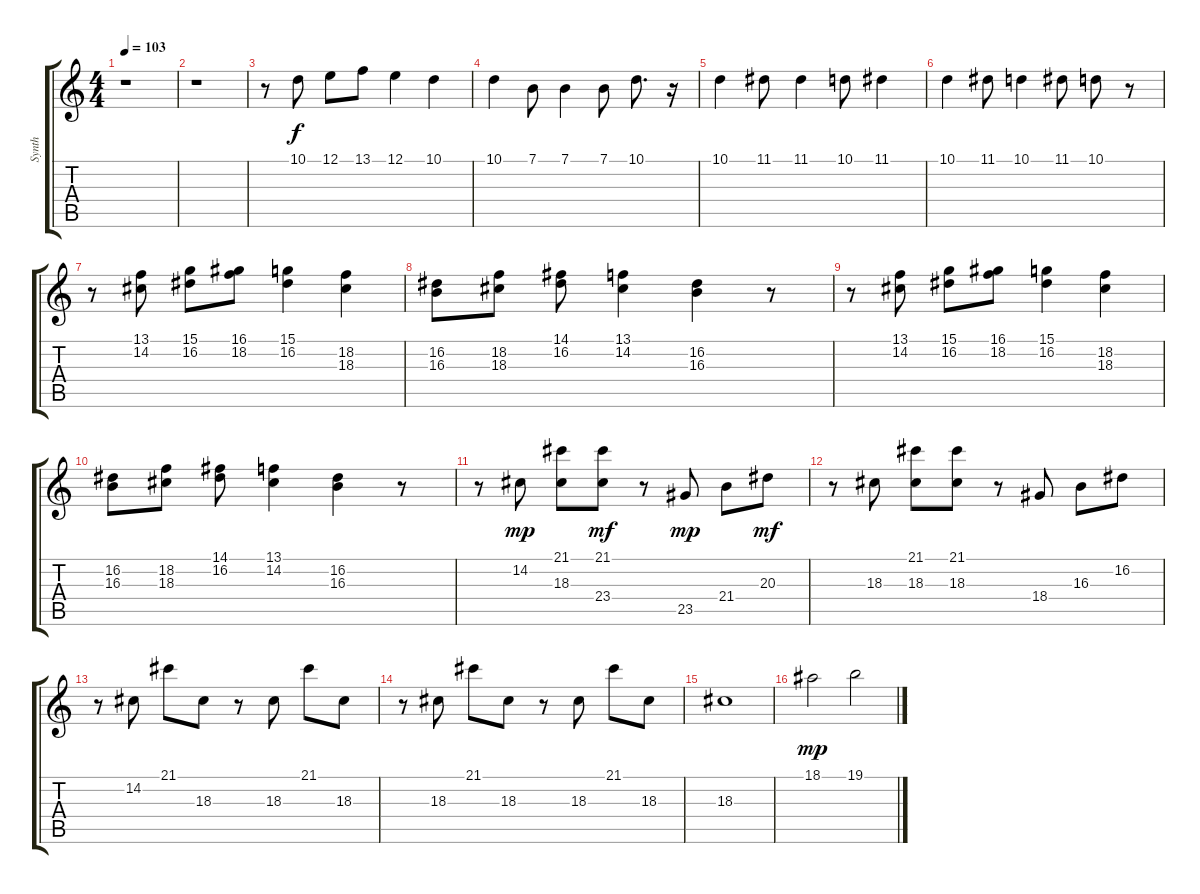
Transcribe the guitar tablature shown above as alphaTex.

\track ("Synth" "Synth") {instrument recorder}
\staff {score tabs}
\tuning (E4 B3 G3 D3 A2 E2) {hide}
\ts (4 4)
\tempo 103
\clef g2
\ks c
r.1{dy mf} |
r.1 |
r.8 10.1.8{dy f} 12.1.8 13.1.8 12.1.4 10.1.4 |
10.1.4 7.1.8 7.1.4 7.1.8 10.1.8{d} r.16 |
10.1.4 11.1.8 11.1.4 10.1.8 11.1.4 |
10.1.4 11.1.8 10.1.4 11.1.8 10.1.8 r.8 |
r.8 (13.1 14.2).8 (15.1 16.2).8 (16.1 18.2).8 (15.1 16.2).4 (18.2 18.3).4 |
(16.2 16.3).8 (18.2 18.3).8 (14.1 16.2).8 (13.1 14.2).4 (16.2 16.3).4 r.8 |
r.8 (13.1 14.2).8 (15.1 16.2).8 (16.1 18.2).8 (15.1 16.2).4 (18.2 18.3).4 |
(16.2 16.3).8 (18.2 18.3).8 (14.1 16.2).8 (13.1 14.2).4 (16.2 16.3).4 r.8 |
r.8 14.2.8{dy mp instrument recorder} (21.1 18.3).8 (21.1 23.4).8{dy mf} r.8 23.5.8{dy mp} 21.4.8 20.3.8{dy mf} |
r.8 18.3.8 (21.1 18.3).8 (21.1 18.3).8 r.8 18.4.8 16.3.8 16.2.8 |
r.8 14.2.8 21.1.8 18.3.8 r.8 18.3.8 21.1.8 18.3.8 |
r.8 18.3.8 21.1.8 18.3.8 r.8 18.3.8 21.1.8 18.3.8 |
18.3.1 |
18.1.2{dy mp} 19.1.2
